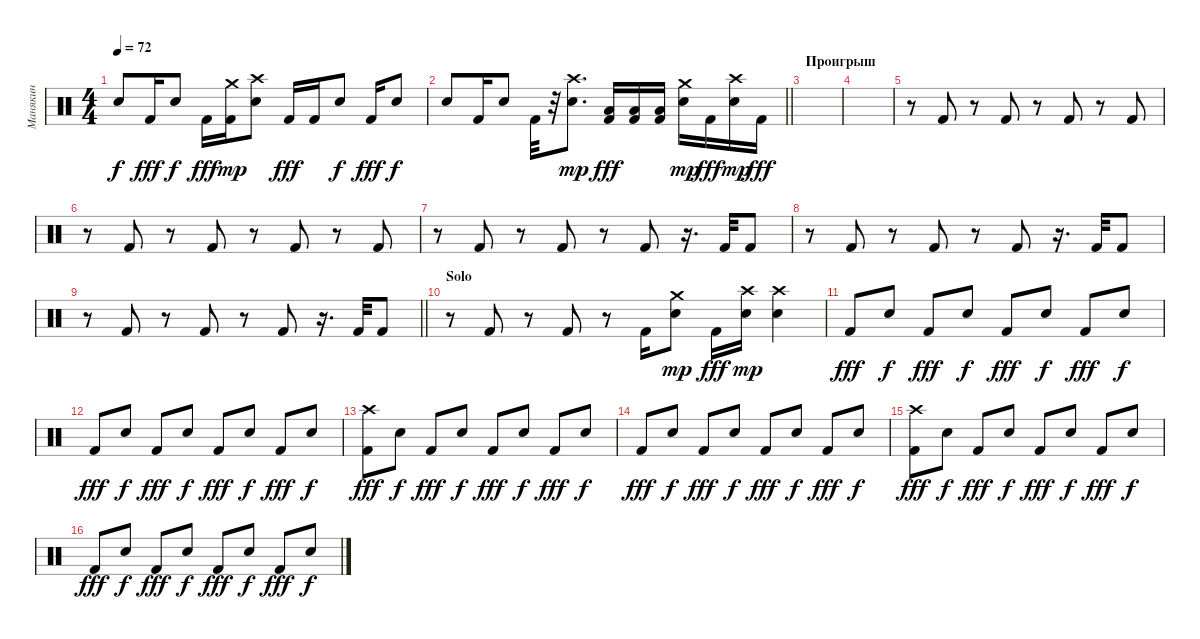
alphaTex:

\track ("Манякин" "Манякин") {instrument percussion}
\staff {score}
\articulation defaults
\ts (4 4)
\tempo 72
\clef neutral
\ks c "Electric Snare (hit)".8{dy f} "Kick (hit) 2".16{dy fff} "Electric Snare (hit)".8{dy f} "Kick (hit) 2".16{dy fff}
("Kick (hit) 2" "Crash medium (hit)").16{dy mp} ("Electric Snare (hit)" "Crash high (hit)").8 "Kick (hit) 2".16{dy fff} "Kick (hit) 2".16 "Electric Snare (hit)".8{dy f} "Kick (hit) 2".16{dy fff} "Electric Snare (hit)".8{dy f} |
\barLineRight lightlight "Electric Snare (hit)".8 "Kick (hit) 2".16 "Electric Snare (hit)".8 "Kick (hit) 2".32
r.32 ("Electric Snare (hit)" "Crash high (hit)").8{d dy mp} ("Low Tom (hit)" "Kick (hit) 2").16{dy fff} ("Low Tom (hit)" "Kick (hit) 2").16 ("Low Tom (hit)" "Kick (hit) 2").16 ("Electric Snare (hit)" "Crash medium (hit)").16{dy mp} "Kick (hit) 2".16{dy fff} ("Electric Snare (hit)" "Crash high (hit)").16{dy mp} "Kick (hit) 2".16{dy fff} |
\section ("" "Проигрыш")
|
|
r.8 "Kick (hit) 2".8 r.8 "Kick (hit) 2".8 r.8 "Kick (hit) 2".8 r.8 "Kick (hit) 2".8 |
r.8 "Kick (hit) 2".8 r.8 "Kick (hit) 2".8 r.8 "Kick (hit) 2".8 r.8 "Kick (hit) 2".8 |
r.8 "Kick (hit) 2".8 r.8 "Kick (hit) 2".8 r.8 "Kick (hit) 2".8 r.16{d} "Kick (hit) 2".32 "Kick (hit) 2".8 |
r.8 "Kick (hit) 2".8 r.8 "Kick (hit) 2".8 r.8 "Kick (hit) 2".8 r.16{d} "Kick (hit) 2".32 "Kick (hit) 2".8 |
\barLineRight lightlight
r.8 "Kick (hit) 2".8 r.8 "Kick (hit) 2".8 r.8 "Kick (hit) 2".8 r.16{d} "Kick (hit) 2".32 "Kick (hit) 2".8 |
\section ("" "Solo")
r.8 "Kick (hit) 2".8 r.8 "Kick (hit) 2".8 r.8 "Kick (hit) 2".16 ("Electric Snare (hit)" "Crash medium (hit)").8{dy mp} "Kick (hit) 2".16{dy fff} ("Electric Snare (hit)" "Crash high (hit)").16{dy mp} ("Electric Snare (hit)" "Crash high (hit)").4 |
"Kick (hit) 2".8{dy fff} "Electric Snare (hit)".8{dy f} "Kick (hit) 2".8{dy fff} "Electric Snare (hit)".8{dy f} "Kick (hit) 2".8{dy fff} "Electric Snare (hit)".8{dy f} "Kick (hit) 2".8{dy fff} "Electric Snare (hit)".8{dy f} |
"Kick (hit) 2".8{dy fff} "Electric Snare (hit)".8{dy f} "Kick (hit) 2".8{dy fff} "Electric Snare (hit)".8{dy f} "Kick (hit) 2".8{dy fff} "Electric Snare (hit)".8{dy f} "Kick (hit) 2".8{dy fff} "Electric Snare (hit)".8{dy f} |
("Kick (hit) 2" "Crash high (hit)").8{dy fff} "Electric Snare (hit)".8{dy f} "Kick (hit) 2".8{dy fff} "Electric Snare (hit)".8{dy f} "Kick (hit) 2".8{dy fff} "Electric Snare (hit)".8{dy f} "Kick (hit) 2".8{dy fff} "Electric Snare (hit)".8{dy f} |
"Kick (hit) 2".8{dy fff} "Electric Snare (hit)".8{dy f} "Kick (hit) 2".8{dy fff} "Electric Snare (hit)".8{dy f} "Kick (hit) 2".8{dy fff} "Electric Snare (hit)".8{dy f} "Kick (hit) 2".8{dy fff} "Electric Snare (hit)".8{dy f} |
("Kick (hit) 2" "Crash high (hit)").8{dy fff} "Electric Snare (hit)".8{dy f} "Kick (hit) 2".8{dy fff} "Electric Snare (hit)".8{dy f} "Kick (hit) 2".8{dy fff} "Electric Snare (hit)".8{dy f} "Kick (hit) 2".8{dy fff} "Electric Snare (hit)".8{dy f} |
"Kick (hit) 2".8{dy fff} "Electric Snare (hit)".8{dy f} "Kick (hit) 2".8{dy fff} "Electric Snare (hit)".8{dy f} "Kick (hit) 2".8{dy fff} "Electric Snare (hit)".8{dy f} "Kick (hit) 2".8{dy fff} "Electric Snare (hit)".8{dy f}
